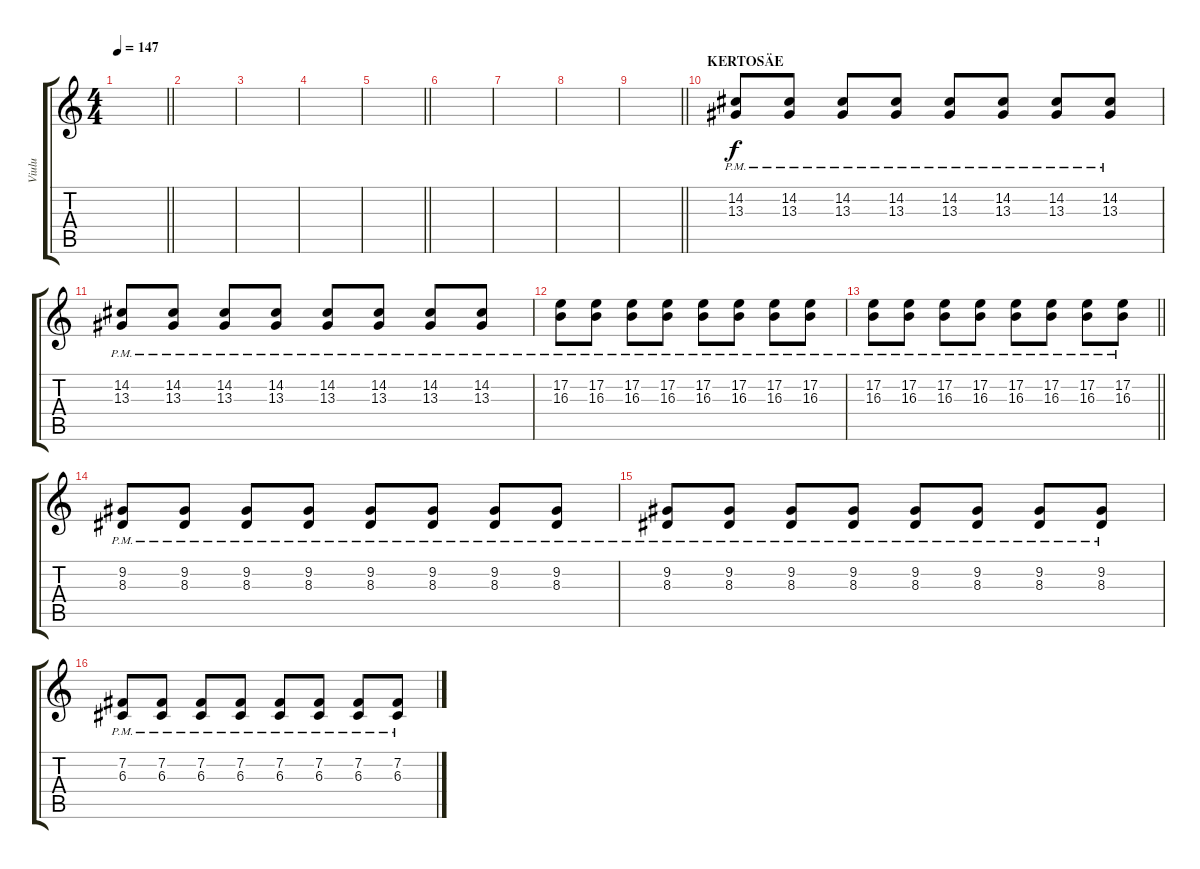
\track ("Viulu" "Viulu") {instrument violin}
\staff {score tabs}
\tuning (E4 B3 G3 D3 A2 E2) {hide}
\ts (4 4)
\tempo 147
\clef g2
\barLineRight lightlight
\ks c
|
|
|
|
\barLineRight lightlight
|
|
|
|
\barLineRight lightlight
|
\section ("" "KERTOSÄE")
(14.2{pm} 13.3{pm}).8 (14.2{pm} 13.3{pm}).8 (14.2{pm} 13.3{pm}).8 (14.2{pm} 13.3{pm}).8 (14.2{pm} 13.3{pm}).8 (14.2{pm} 13.3{pm}).8 (14.2{pm} 13.3{pm}).8 (14.2{pm} 13.3{pm}).8 |
(14.2{pm} 13.3{pm}).8 (14.2{pm} 13.3{pm}).8 (14.2{pm} 13.3{pm}).8 (14.2{pm} 13.3{pm}).8 (14.2{pm} 13.3{pm}).8 (14.2{pm} 13.3{pm}).8 (14.2{pm} 13.3{pm}).8 (14.2{pm} 13.3{pm}).8 |
(17.2{pm} 16.3{pm}).8 (17.2{pm} 16.3{pm}).8 (17.2{pm} 16.3{pm}).8 (17.2{pm} 16.3{pm}).8 (17.2{pm} 16.3{pm}).8 (17.2{pm} 16.3{pm}).8 (17.2{pm} 16.3{pm}).8 (17.2{pm} 16.3{pm}).8 |
\barLineRight lightlight
(17.2{pm} 16.3{pm}).8 (17.2{pm} 16.3{pm}).8 (17.2{pm} 16.3{pm}).8 (17.2{pm} 16.3{pm}).8 (17.2{pm} 16.3{pm}).8 (17.2{pm} 16.3{pm}).8 (17.2{pm} 16.3{pm}).8 (17.2{pm} 16.3{pm}).8 |
(9.2{pm} 8.3{pm}).8 (9.2{pm} 8.3{pm}).8 (9.2{pm} 8.3{pm}).8 (9.2{pm} 8.3{pm}).8 (9.2{pm} 8.3{pm}).8 (9.2{pm} 8.3{pm}).8 (9.2{pm} 8.3{pm}).8 (9.2{pm} 8.3{pm}).8 |
(9.2{pm} 8.3{pm}).8 (9.2{pm} 8.3{pm}).8 (9.2{pm} 8.3{pm}).8 (9.2{pm} 8.3{pm}).8 (9.2{pm} 8.3{pm}).8 (9.2{pm} 8.3{pm}).8 (9.2{pm} 8.3{pm}).8 (9.2{pm} 8.3{pm}).8 |
(7.2{pm} 6.3{pm}).8 (7.2{pm} 6.3{pm}).8 (7.2{pm} 6.3{pm}).8 (7.2{pm} 6.3{pm}).8 (7.2{pm} 6.3{pm}).8 (7.2{pm} 6.3{pm}).8 (7.2{pm} 6.3{pm}).8 (7.2{pm} 6.3{pm}).8
